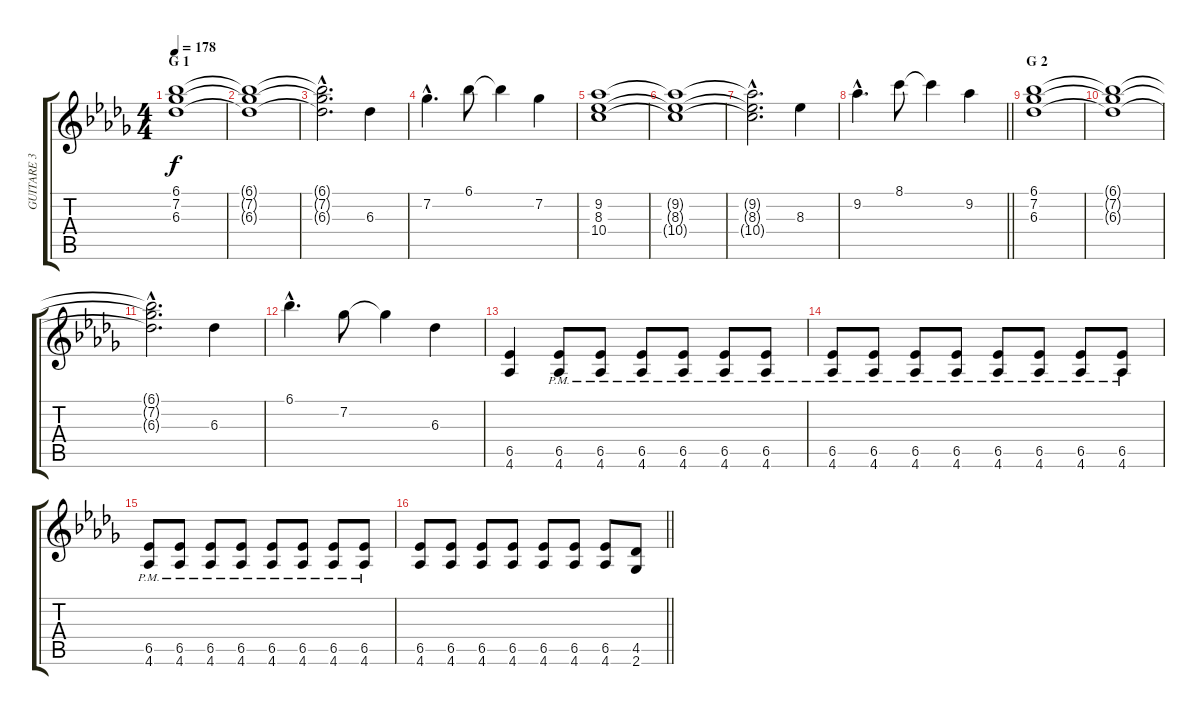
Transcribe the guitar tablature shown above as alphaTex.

\track ("GUITARE 3" "GUITARE 3") {instrument distortionguitar}
\staff {score tabs}
\tuning (E4 B3 G3 D3 A2 E2) {hide}
\ts (4 4)
\section ("" "G 1")
\tempo 178
\clef g2
\ks db
(6.1 7.2 6.3).1{dy f} |
(6.1{t} 7.2{t} 6.3{t}).1 |
(6.1{hac t} 7.2{hac t} 6.3{hac t}).2{d} 6.3.4 |
7.2{hac}.4{d} 6.1.8 6.1{t}.4 7.2.4 |
(9.2 8.3 10.4).1 |
(9.2{t} 8.3{t} 10.4{t}).1 |
(9.2{hac t} 8.3{hac t} 10.4{hac t}).2{d} 8.3.4 |
\barLineRight lightlight
9.2{hac}.4{d} 8.1.8 8.1{t}.4 9.2.4 |
\section ("" "G 2")
(6.1 7.2 6.3).1 |
(6.1{t} 7.2{t} 6.3{t}).1 |
(6.1{hac t} 7.2{hac t} 6.3{hac t}).2{d} 6.3.4 |
6.1{hac}.4{d} 7.2.8 7.2{t}.4 6.3.4 |
(6.5 4.6).4 (6.5{pm} 4.6{pm}).8 (6.5{pm} 4.6{pm}).8 (6.5{pm} 4.6{pm}).8 (6.5{pm} 4.6{pm}).8 (6.5{pm} 4.6{pm}).8 (6.5{pm} 4.6{pm}).8 |
(6.5{pm} 4.6{pm}).8 (6.5{pm} 4.6{pm}).8 (6.5{pm} 4.6{pm}).8 (6.5{pm} 4.6{pm}).8 (6.5{pm} 4.6{pm}).8 (6.5{pm} 4.6{pm}).8 (6.5{pm} 4.6{pm}).8 (6.5{pm} 4.6{pm}).8 |
(6.5{pm} 4.6{pm}).8 (6.5{pm} 4.6{pm}).8 (6.5{pm} 4.6{pm}).8 (6.5{pm} 4.6{pm}).8 (6.5{pm} 4.6{pm}).8 (6.5{pm} 4.6{pm}).8 (6.5{pm} 4.6{pm}).8 (6.5{pm} 4.6{pm}).8 |
\barLineRight lightlight
(6.5 4.6).8 (6.5 4.6).8 (6.5 4.6).8 (6.5 4.6).8 (6.5 4.6).8 (6.5 4.6).8 (6.5 4.6).8 (4.5 2.6).8
